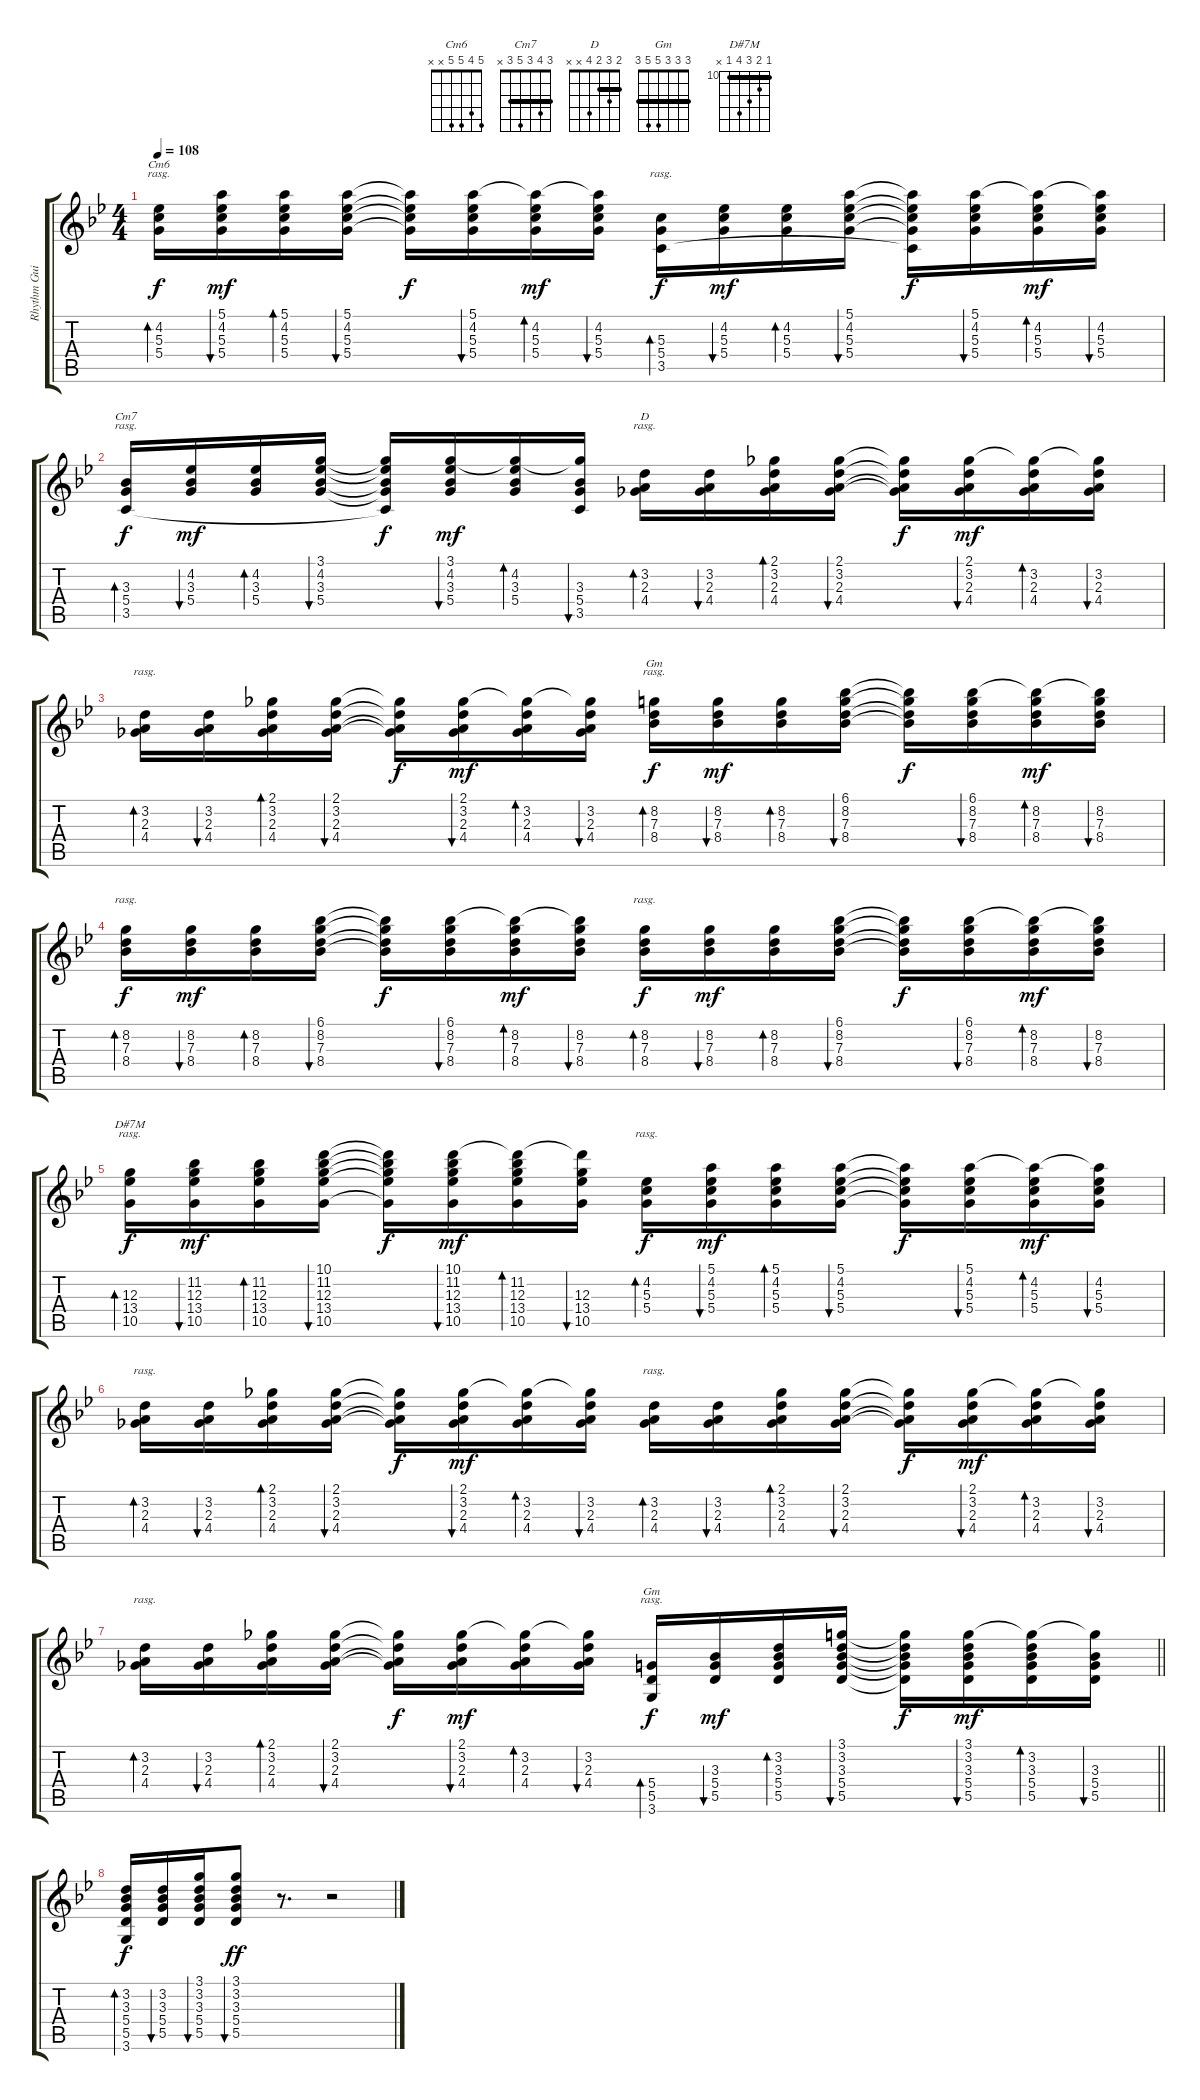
\track ("Rhythm Guitar 1" "Rhythm Gui") {instrument acousticguitarnylon}
\staff {score tabs}
\tuning (E4 B3 G3 D3 A2 E2) {hide}
\chord ("Cm6" 5 4 5 5 x x)
\chord ("Cm7" 3 4 3 5 3 x) {barre 3}
\chord ("D" 2 3 2 4 x x) {barre 2}
\chord ("Gm" 6 8 7 8 x x) {firstfret 6}
\chord ("D#7M" 10 11 12 13 10 x) {firstfret 10 barre 10}
\chord ("Gm" 3 3 3 5 5 3) {barre 3}
\ts (4 4)
\tempo 108
\clef g2
\ks gminor
(4.2 5.3 5.4).16{bd 120 ch "Cm6" rasg ii dy f} (5.1 4.2 5.3 5.4).16{bu 30 dy mf} (5.1 4.2 5.3 5.4).16{bd 30} (5.1 4.2 5.3 5.4).16{bu 30} (5.1{t} 4.2{t} 5.3{t} 5.4{t}).16{dy f} (5.1 4.2 5.3 5.4).16{bu 30} (5.1{t} 4.2 5.3 5.4).16{bd 30 dy mf} (5.1{t} 4.2 5.3 5.4).16{bu 30} (5.3 5.4 3.5).16{bd 120 rasg ii dy f} (4.2 5.3 5.4).16{bu 30 dy mf} (4.2 5.3 5.4).16{bd 30} (5.1 4.2 5.3 5.4).16{bu 30} (5.1{t} 4.2{t} 5.3{t} 5.4{t} 3.5{t}).16{dy f} (5.1 4.2 5.3 5.4).16{bu 30} (5.1{t} 4.2 5.3 5.4).16{bd 30 dy mf} (5.1{t} 4.2 5.3 5.4).16{bu 30} |
(3.3 5.4 3.5).16{bd 120 ch "Cm7" rasg ii dy f} (4.2 3.3 5.4).16{bu 30 dy mf} (4.2 3.3 5.4).16{bd 30} (3.1 4.2 3.3 5.4).16{bu 60} (3.1{t} 4.2{t} 3.3{t} 5.4{t} 3.5{t}).16{dy f} (3.1 4.2 3.3 5.4).16{bu 120 dy mf} (3.1{t} 4.2 3.3 5.4).16{bd 120} (3.1{t} 3.3 5.4 3.5).16{bu 120} (3.2 2.3 4.4).16{bd 120 ch "D" rasg ii} (3.2 2.3 4.4).16{bu 30} (2.1 3.2 2.3 4.4).16{bd 30} (2.1 3.2 2.3 4.4).16{bu 60} (2.1{t} 3.2{t} 2.3{t} 4.4{t}).16{dy f} (2.1 3.2 2.3 4.4).16{bu 120 dy mf} (2.1{t} 3.2 2.3 4.4).16{bd 120} (2.1{t} 3.2 2.3 4.4).16{bu 120} |
(3.2 2.3 4.4).16{bd 120 rasg ii} (3.2 2.3 4.4).16{bu 30} (2.1 3.2 2.3 4.4).16{bd 30} (2.1 3.2 2.3 4.4).16{bu 60} (2.1{t} 3.2{t} 2.3{t} 4.4{t}).16{dy f} (2.1 3.2 2.3 4.4).16{bu 120 dy mf} (2.1{t} 3.2 2.3 4.4).16{bd 120} (2.1{t} 3.2 2.3 4.4).16{bu 120} (8.2 7.3 8.4).16{bd 120 ch "Gm" rasg ii dy f} (8.2 7.3 8.4).16{bu 30 dy mf} (8.2 7.3 8.4).16{bd 30} (6.1 8.2 7.3 8.4).16{bu 30} (6.1{t} 8.2{t} 7.3{t} 8.4{t}).16{dy f} (6.1 8.2 7.3 8.4).16{bu 30} (6.1{t} 8.2 7.3 8.4).16{bd 30 dy mf} (6.1{t} 8.2 7.3 8.4).16{bu 30} |
(8.2 7.3 8.4).16{bd 120 rasg ii dy f} (8.2 7.3 8.4).16{bu 30 dy mf} (8.2 7.3 8.4).16{bd 30} (6.1 8.2 7.3 8.4).16{bu 30} (6.1{t} 8.2{t} 7.3{t} 8.4{t}).16{dy f} (6.1 8.2 7.3 8.4).16{bu 30} (6.1{t} 8.2 7.3 8.4).16{bd 30 dy mf} (6.1{t} 8.2 7.3 8.4).16{bu 30} (8.2 7.3 8.4).16{bd 120 rasg ii dy f} (8.2 7.3 8.4).16{bu 30 dy mf} (8.2 7.3 8.4).16{bd 30} (6.1 8.2 7.3 8.4).16{bu 30} (6.1{t} 8.2{t} 7.3{t} 8.4{t}).16{dy f} (6.1 8.2 7.3 8.4).16{bu 30} (6.1{t} 8.2 7.3 8.4).16{bd 30 dy mf} (6.1{t} 8.2 7.3 8.4).16{bu 30} |
(12.3 13.4 10.5).16{bd 120 ch "D#7M" rasg ii dy f} (11.2 12.3 13.4 10.5).16{bu 30 dy mf} (11.2 12.3 13.4 10.5).16{bd 30} (10.1 11.2 12.3 13.4 10.5).16{bu 60} (10.1{t} 11.2{t} 12.3{t} 13.4{t} 10.5{t}).16{dy f} (10.1 11.2 12.3 13.4 10.5).16{bu 120 dy mf} (10.1{t} 11.2 12.3 13.4 10.5).16{bd 120} (10.1{t} 12.3 13.4 10.5).16{bu 120} (4.2 5.3 5.4).16{bd 120 rasg ii dy f} (5.1 4.2 5.3 5.4).16{bu 30 dy mf} (5.1 4.2 5.3 5.4).16{bd 30} (5.1 4.2 5.3 5.4).16{bu 30} (5.1{t} 4.2{t} 5.3{t} 5.4{t}).16{dy f} (5.1 4.2 5.3 5.4).16{bu 30} (5.1{t} 4.2 5.3 5.4).16{bd 30 dy mf} (5.1{t} 4.2 5.3 5.4).16{bu 30} |
(3.2 2.3 4.4).16{bd 120 rasg ii} (3.2 2.3 4.4).16{bu 30} (2.1 3.2 2.3 4.4).16{bd 30} (2.1 3.2 2.3 4.4).16{bu 60} (2.1{t} 3.2{t} 2.3{t} 4.4{t}).16{dy f} (2.1 3.2 2.3 4.4).16{bu 120 dy mf} (2.1{t} 3.2 2.3 4.4).16{bd 120} (2.1{t} 3.2 2.3 4.4).16{bu 120} (3.2 2.3 4.4).16{bd 120 rasg ii} (3.2 2.3 4.4).16{bu 30} (2.1 3.2 2.3 4.4).16{bd 30} (2.1 3.2 2.3 4.4).16{bu 60} (2.1{t} 3.2{t} 2.3{t} 4.4{t}).16{dy f} (2.1 3.2 2.3 4.4).16{bu 120 dy mf} (2.1{t} 3.2 2.3 4.4).16{bd 120} (2.1{t} 3.2 2.3 4.4).16{bu 120} |
\barLineRight lightlight
(3.2 2.3 4.4).16{bd 120 rasg ii} (3.2 2.3 4.4).16{bu 30} (2.1 3.2 2.3 4.4).16{bd 30} (2.1 3.2 2.3 4.4).16{bu 60} (2.1{t} 3.2{t} 2.3{t} 4.4{t}).16{dy f} (2.1 3.2 2.3 4.4).16{bu 120 dy mf} (2.1{t} 3.2 2.3 4.4).16{bd 120} (2.1{t} 3.2 2.3 4.4).16{bu 120} (5.4 5.5 3.6).16{bd 120 ch "Gm" rasg ii dy f} (3.3 5.4 5.5).16{bu 30 dy mf} (3.2 3.3 5.4 5.5).16{bd 30} (3.1 3.2 3.3 5.4 5.5).16{bu 60} (3.1{t} 3.2{t} 3.3{t} 5.4{t} 5.5{t}).16{dy f} (3.1 3.2 3.3 5.4 5.5).16{bu 120 dy mf} (3.1{t} 3.2 3.3 5.4 5.5).16{bd 120} (3.1{t} 3.3 5.4 5.5).16{bu 120} |
\section ("" "")
(3.2 3.3 5.4 5.5 3.6).16{bd 30 dy f} (3.2 3.3 5.4 5.5).16{bu 30} (3.1 3.2 3.3 5.4 5.5).16{bu 30} (3.1 3.2 3.3 5.4 5.5).8{bu 30 dy ff} r.8{d} r.2
